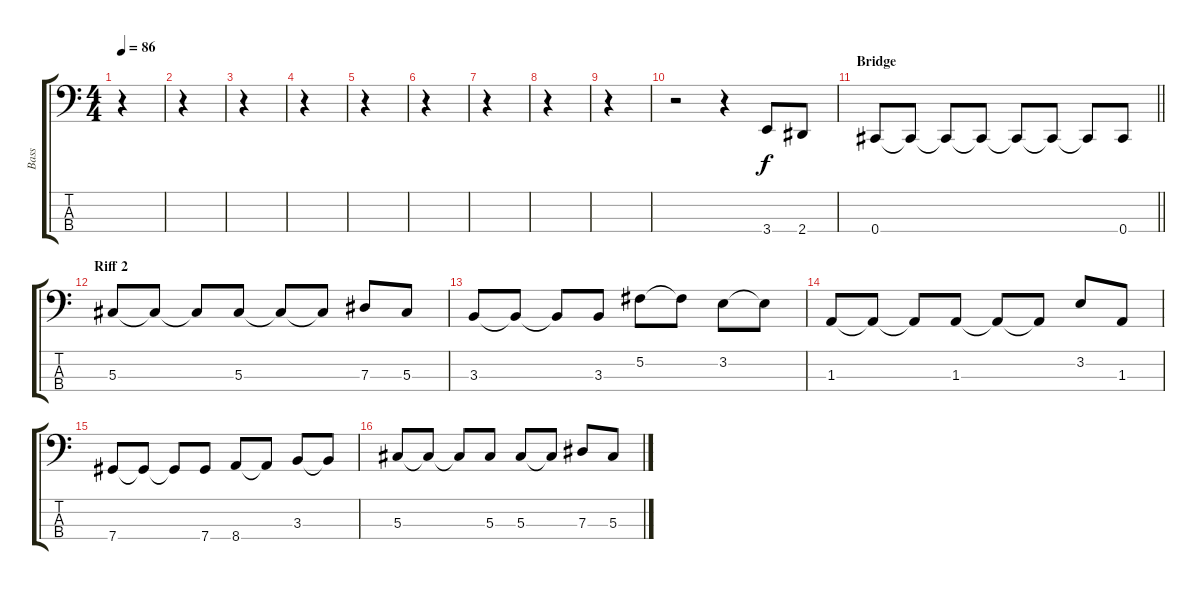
\track ("Bass" "Bass") {instrument electricbassfinger}
\staff {score tabs}
\tuning (Gb2 Db2 Ab1 Db1) {hide}
\ts (4 4)
\tempo 86
\clef f4
\ks c
r.4{dy f} |
r.4 |
r.4 |
r.4 |
r.4 |
r.4 |
r.4 |
r.4 |
r.4 |
r.2 r.4 3.4.8 2.4.8 |
\section ("" "Bridge")
\barLineRight lightlight
0.4.8 0.4{t}.8 0.4{t}.8 0.4{t}.8 0.4{t}.8 0.4{t}.8 0.4{t}.8 0.4.8 |
\section ("" "Riff 2")
5.3.8 5.3{t}.8 5.3{t}.8 5.3.8 5.3{t}.8 5.3{t}.8 7.3.8 5.3.8 |
3.3.8 3.3{t}.8 3.3{t}.8 3.3.8 5.2.8 5.2{t}.8 3.2.8 3.2{t}.8 |
1.3.8 1.3{t}.8 1.3{t}.8 1.3.8 1.3{t}.8 1.3{t}.8 3.2.8 1.3.8 |
7.4.8 7.4{t}.8 7.4{t}.8 7.4.8 8.4.8 8.4{t}.8 3.3.8 3.3{t}.8 |
5.3.8 5.3{t}.8 5.3{t}.8 5.3.8 5.3.8 5.3{t}.8 7.3.8 5.3.8
